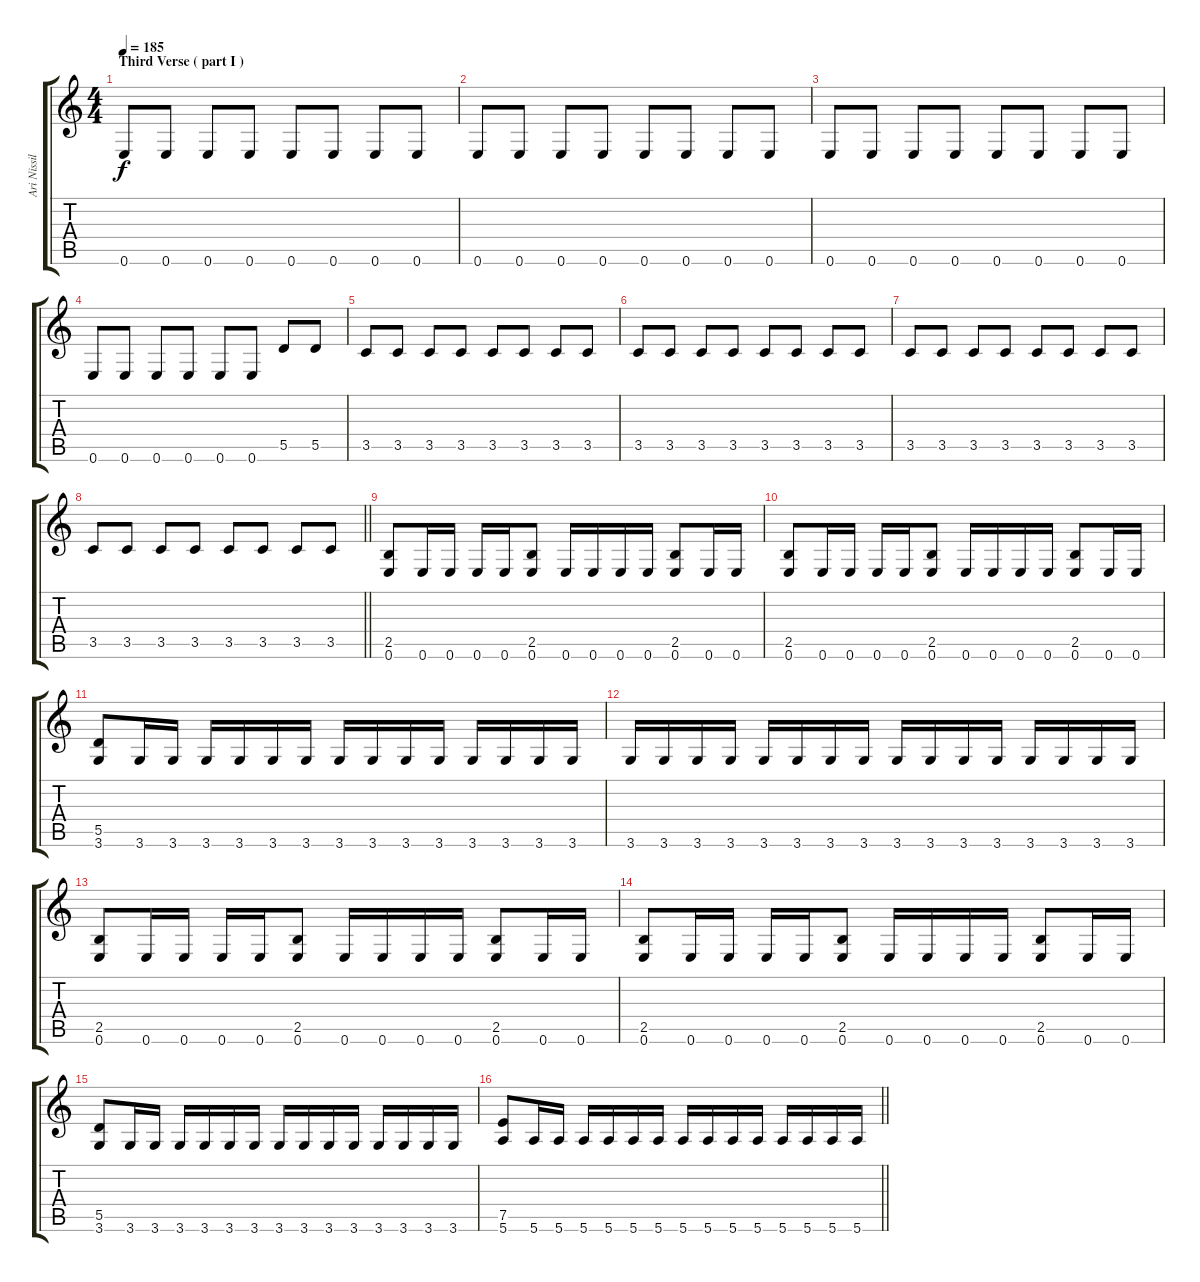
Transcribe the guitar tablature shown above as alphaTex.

\track ("Ari Nissilä '' WarTechs ''" "Ari Nissil") {instrument distortionguitar}
\staff {score tabs}
\tuning (E4 B3 G3 D3 A2 E2) {hide}
\ts (4 4)
\section ("" "Third Verse ( part I )")
\tempo 185
\clef g2
\ks c
0.6.8{dy f} 0.6.8 0.6.8 0.6.8 0.6.8 0.6.8 0.6.8 0.6.8 |
0.6.8 0.6.8 0.6.8 0.6.8 0.6.8 0.6.8 0.6.8 0.6.8 |
0.6.8 0.6.8 0.6.8 0.6.8 0.6.8 0.6.8 0.6.8 0.6.8 |
0.6.8 0.6.8 0.6.8 0.6.8 0.6.8 0.6.8 5.5.8 5.5.8 |
3.5.8 3.5.8 3.5.8 3.5.8 3.5.8 3.5.8 3.5.8 3.5.8 |
3.5.8 3.5.8 3.5.8 3.5.8 3.5.8 3.5.8 3.5.8 3.5.8 |
3.5.8 3.5.8 3.5.8 3.5.8 3.5.8 3.5.8 3.5.8 3.5.8 |
\barLineRight lightlight
3.5.8 3.5.8 3.5.8 3.5.8 3.5.8 3.5.8 3.5.8 3.5.8 |
(2.5 0.6).8 0.6.16 0.6.16 0.6.16 0.6.16 (2.5 0.6).8 0.6.16 0.6.16 0.6.16 0.6.16 (2.5 0.6).8 0.6.16 0.6.16 |
(2.5 0.6).8 0.6.16 0.6.16 0.6.16 0.6.16 (2.5 0.6).8 0.6.16 0.6.16 0.6.16 0.6.16 (2.5 0.6).8 0.6.16 0.6.16 |
(5.5 3.6).8 3.6.16 3.6.16 3.6.16 3.6.16 3.6.16 3.6.16 3.6.16 3.6.16 3.6.16 3.6.16 3.6.16 3.6.16 3.6.16 3.6.16 |
3.6.16 3.6.16 3.6.16 3.6.16 3.6.16 3.6.16 3.6.16 3.6.16 3.6.16 3.6.16 3.6.16 3.6.16 3.6.16 3.6.16 3.6.16 3.6.16 |
(2.5 0.6).8 0.6.16 0.6.16 0.6.16 0.6.16 (2.5 0.6).8 0.6.16 0.6.16 0.6.16 0.6.16 (2.5 0.6).8 0.6.16 0.6.16 |
(2.5 0.6).8 0.6.16 0.6.16 0.6.16 0.6.16 (2.5 0.6).8 0.6.16 0.6.16 0.6.16 0.6.16 (2.5 0.6).8 0.6.16 0.6.16 |
(5.5 3.6).8 3.6.16 3.6.16 3.6.16 3.6.16 3.6.16 3.6.16 3.6.16 3.6.16 3.6.16 3.6.16 3.6.16 3.6.16 3.6.16 3.6.16 |
\barLineRight lightlight
(7.5 5.6).8 5.6.16 5.6.16 5.6.16 5.6.16 5.6.16 5.6.16 5.6.16 5.6.16 5.6.16 5.6.16 5.6.16 5.6.16 5.6.16 5.6.16
